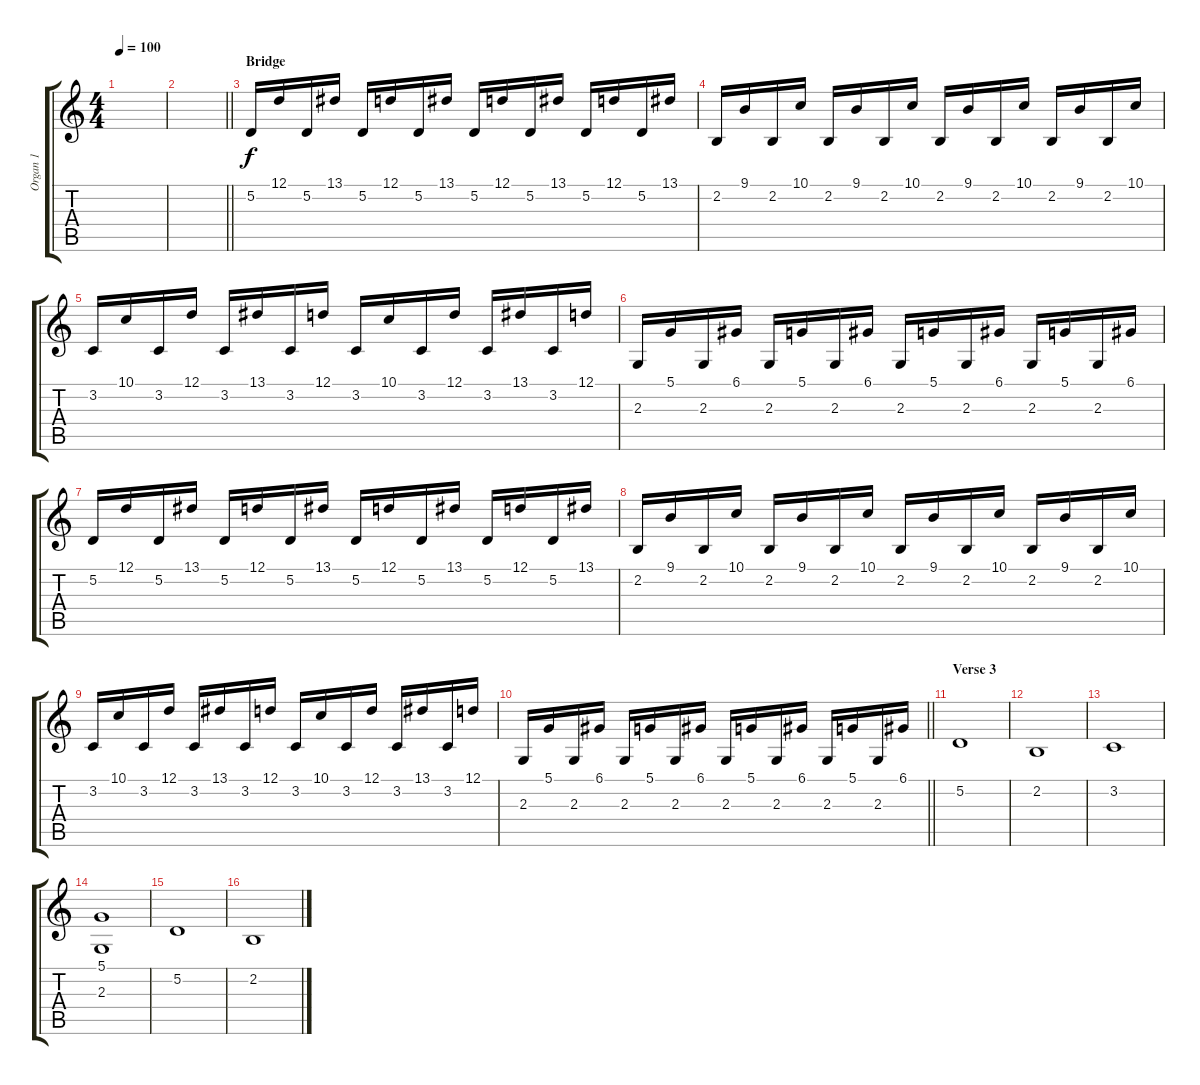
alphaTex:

\track ("Organ 1" "Organ 1") {instrument churchorgan}
\staff {score tabs}
\tuning (D4 A3 F3 C3 G2 D2) {hide}
\ts (4 4)
\tempo 100
\clef g2
\ks c
|
\barLineRight lightlight
|
\section ("" "Bridge")
5.2.16 12.1.16 5.2.16 13.1.16 5.2.16 12.1.16 5.2.16 13.1.16 5.2.16 12.1.16 5.2.16 13.1.16 5.2.16 12.1.16 5.2.16 13.1.16 |
2.2.16 9.1.16 2.2.16 10.1.16 2.2.16 9.1.16 2.2.16 10.1.16 2.2.16 9.1.16 2.2.16 10.1.16 2.2.16 9.1.16 2.2.16 10.1.16 |
3.2.16 10.1.16 3.2.16 12.1.16 3.2.16 13.1.16 3.2.16 12.1.16 3.2.16 10.1.16 3.2.16 12.1.16 3.2.16 13.1.16 3.2.16 12.1.16 |
2.3.16 5.1.16 2.3.16 6.1.16 2.3.16 5.1.16 2.3.16 6.1.16 2.3.16 5.1.16 2.3.16 6.1.16 2.3.16 5.1.16 2.3.16 6.1.16 |
5.2.16 12.1.16 5.2.16 13.1.16 5.2.16 12.1.16 5.2.16 13.1.16 5.2.16 12.1.16 5.2.16 13.1.16 5.2.16 12.1.16 5.2.16 13.1.16 |
2.2.16 9.1.16 2.2.16 10.1.16 2.2.16 9.1.16 2.2.16 10.1.16 2.2.16 9.1.16 2.2.16 10.1.16 2.2.16 9.1.16 2.2.16 10.1.16 |
3.2.16 10.1.16 3.2.16 12.1.16 3.2.16 13.1.16 3.2.16 12.1.16 3.2.16 10.1.16 3.2.16 12.1.16 3.2.16 13.1.16 3.2.16 12.1.16 |
\barLineRight lightlight
2.3.16 5.1.16 2.3.16 6.1.16 2.3.16 5.1.16 2.3.16 6.1.16 2.3.16 5.1.16 2.3.16 6.1.16 2.3.16 5.1.16 2.3.16 6.1.16 |
\section ("" "Verse 3")
5.2.1 |
2.2.1 |
3.2.1 |
(5.1 2.3).1 |
5.2.1 |
2.2.1
